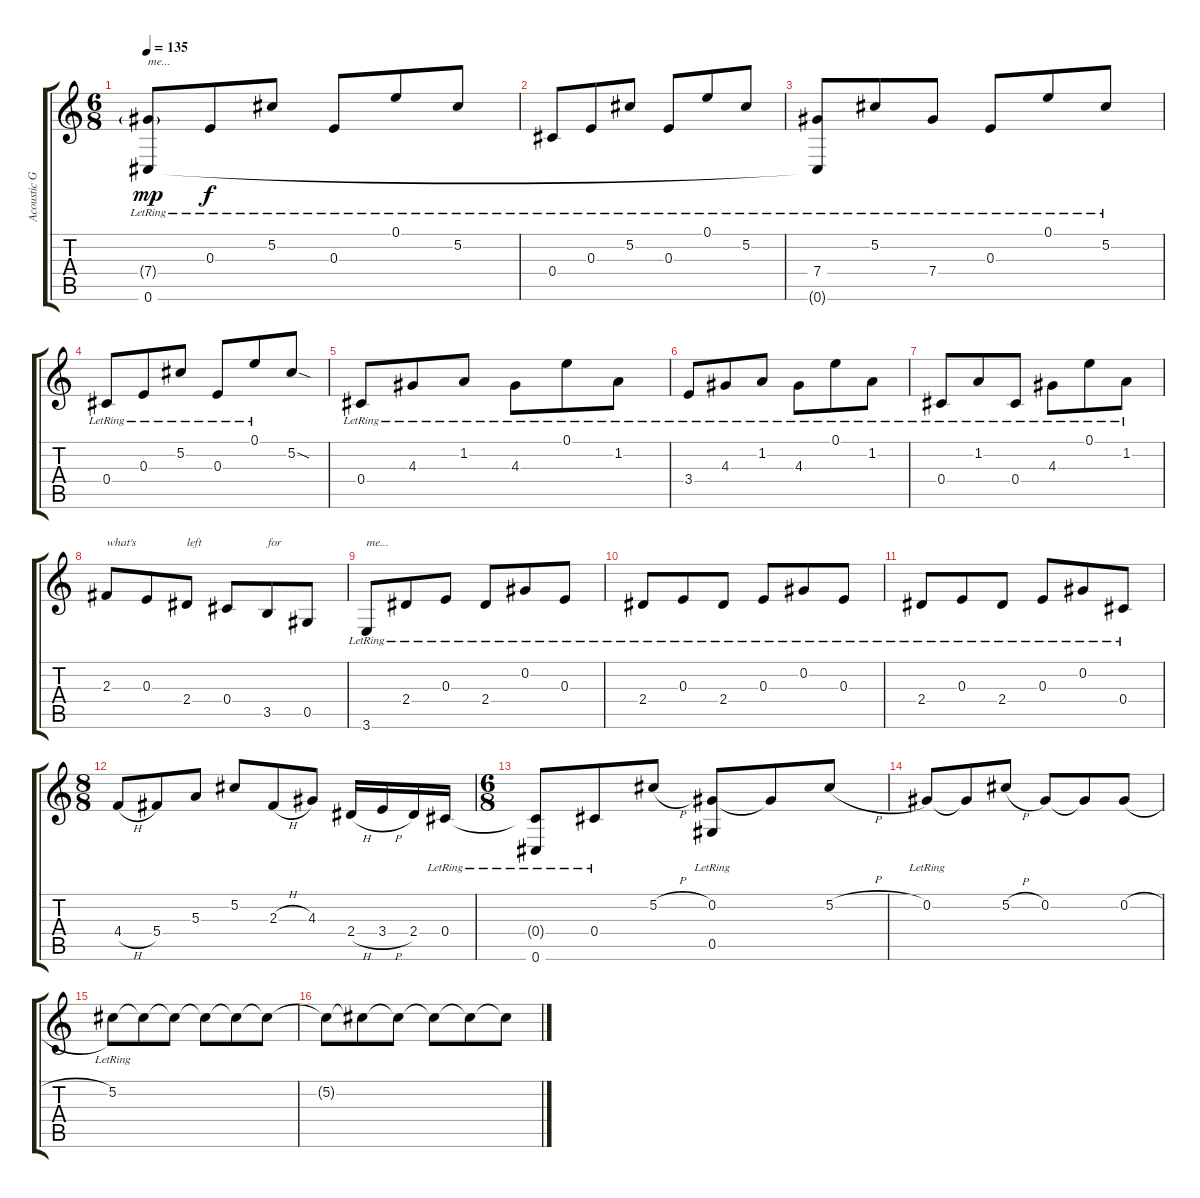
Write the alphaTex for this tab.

\track ("Acoustic Guitar" "Acoustic G") {instrument acousticguitarsteel}
\staff {score tabs}
\tuning (E4 Ab3 E3 Db3 Ab2 Db2) {hide}
\ts (6 8)
\tempo 135
\clef g2
\ks c
(7.4{g lr} 0.6{lr}).8{txt "me..." dy mp} 0.3{lr}.8{dy f} 5.2{lr}.8 0.3{lr}.8 0.1{lr}.8 5.2{lr}.8 |
0.4{lr}.8 0.3{lr}.8 5.2{lr}.8 0.3{lr}.8 0.1{lr}.8 5.2{lr}.8 |
(7.4{lr} 0.6{t}).8 5.2{lr}.8 7.4{lr}.8 0.3{lr}.8 0.1{lr}.8 5.2{lr}.8 |
0.4{lr}.8 0.3{lr}.8 5.2{lr}.8 0.3{lr}.8 0.1{lr}.8 5.2{sod}.8 |
0.4{lr}.8 4.3{lr}.8 1.2{lr}.8 4.3{lr}.8 0.1{lr}.8 1.2{lr}.8 |
3.4{lr}.8 4.3{lr}.8 1.2{lr}.8 4.3{lr}.8 0.1{lr}.8 1.2{lr}.8 |
0.4{lr}.8 1.2{lr}.8 0.4{lr}.8 4.3{lr}.8 0.1{lr}.8 1.2{lr}.8 |
2.3.8{txt "what's"} 0.3.8 2.4.8{txt "left"} 0.4.8 3.5.8{txt "for"} 0.5.8 |
3.6{lr}.8{txt "me..."} 2.4{lr}.8 0.3{lr}.8 2.4{lr}.8 0.2{lr}.8 0.3{lr}.8 |
2.4{lr}.8 0.3{lr}.8 2.4{lr}.8 0.3{lr}.8 0.2{lr}.8 0.3{lr}.8 |
2.4{lr}.8 0.3{lr}.8 2.4{lr}.8 0.3{lr}.8 0.2{lr}.8 0.4{lr}.8 |
\ts (8 8)
4.4{h}.8 5.4.8 5.3.8 5.2.8 2.3{h}.8 4.3.8 2.4{h}.16 3.4{h}.16 2.4.16 0.4{lr}.16 |
\ts (6 8)
(0.4{t} 0.6{lr}).8 0.4{lr}.8 5.2{h}.8 (0.2{lr} 0.5).8 0.2{t}.8 5.2{h}.8 |
0.2{lr}.8 0.2{t}.8 5.2{h}.8 0.2.8 0.2{t}.8 0.2{h}.8 |
5.2{lr}.8 5.2{t}.8 5.2{t}.8 5.2{t}.8 5.2{t}.8 5.2{t}.8 |
5.2{t}.8 5.2{t}.8 5.2{t}.8 5.2{t}.8 5.2{t}.8 5.2{t}.8
